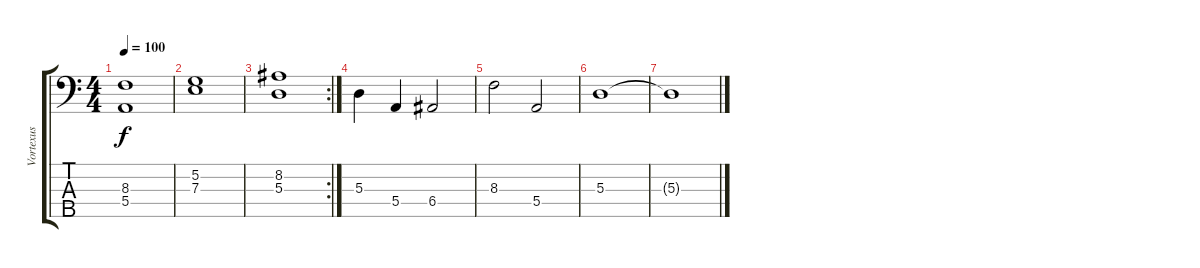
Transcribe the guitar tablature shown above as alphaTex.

\track ("Vortexus" "Vortexus") {instrument electricbassfinger}
\staff {score tabs}
\tuning (G2 D2 A1 E1 B0) {hide}
\ts (4 4)
\tempo 100
\clef f4
\ks c
(8.3 5.4).1{dy f} |
(5.2 7.3).1 |
\rc 2
(8.2 5.3).1 |
5.3.4 5.4.4 6.4.2 |
8.3.2 5.4.2 |
5.3.1 |
5.3{t}.1
